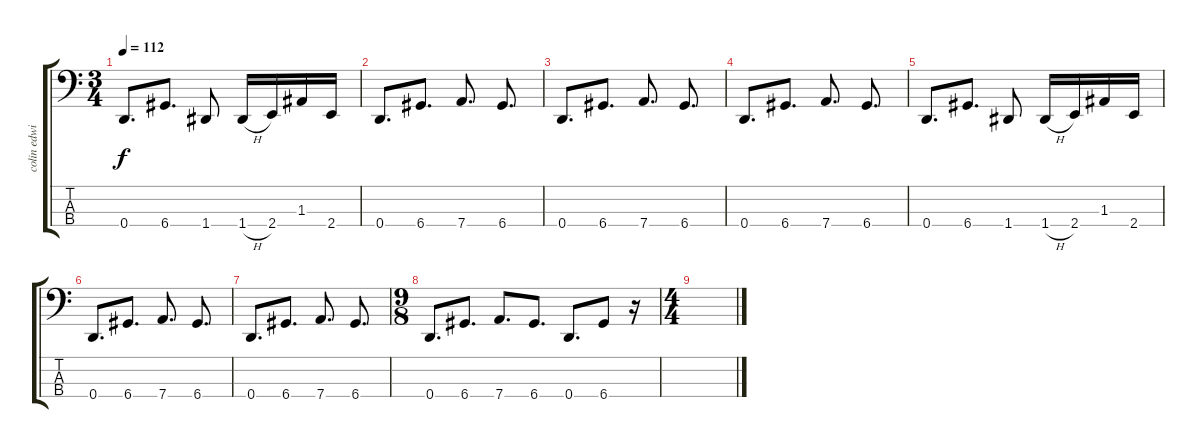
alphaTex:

\track ("colin edwin" "colin edwi") {instrument electricbassfinger bank 255}
\staff {score tabs}
\tuning (G2 D2 A1 D1) {hide}
\ts (3 4)
\tempo 112
\clef f4
\ks c
0.4.8{d dy f} 6.4.8{d} 1.4.8 1.4{h}.16 2.4.16 1.3.16 2.4.16 |
0.4.8{d} 6.4.8{d} 7.4.8{d} 6.4.8{d} |
0.4.8{d} 6.4.8{d} 7.4.8{d} 6.4.8{d} |
0.4.8{d} 6.4.8{d} 7.4.8{d} 6.4.8{d} |
0.4.8{d} 6.4.8{d} 1.4.8 1.4{h}.16 2.4.16 1.3.16 2.4.16 |
0.4.8{d} 6.4.8{d} 7.4.8{d} 6.4.8{d} |
0.4.8{d} 6.4.8{d} 7.4.8{d} 6.4.8{d} |
\ts (9 8)
0.4.8{d} 6.4.8{d} 7.4.8{d} 6.4.8{d} 0.4.8{d} 6.4.8 r.16 |
\ts (4 4)
